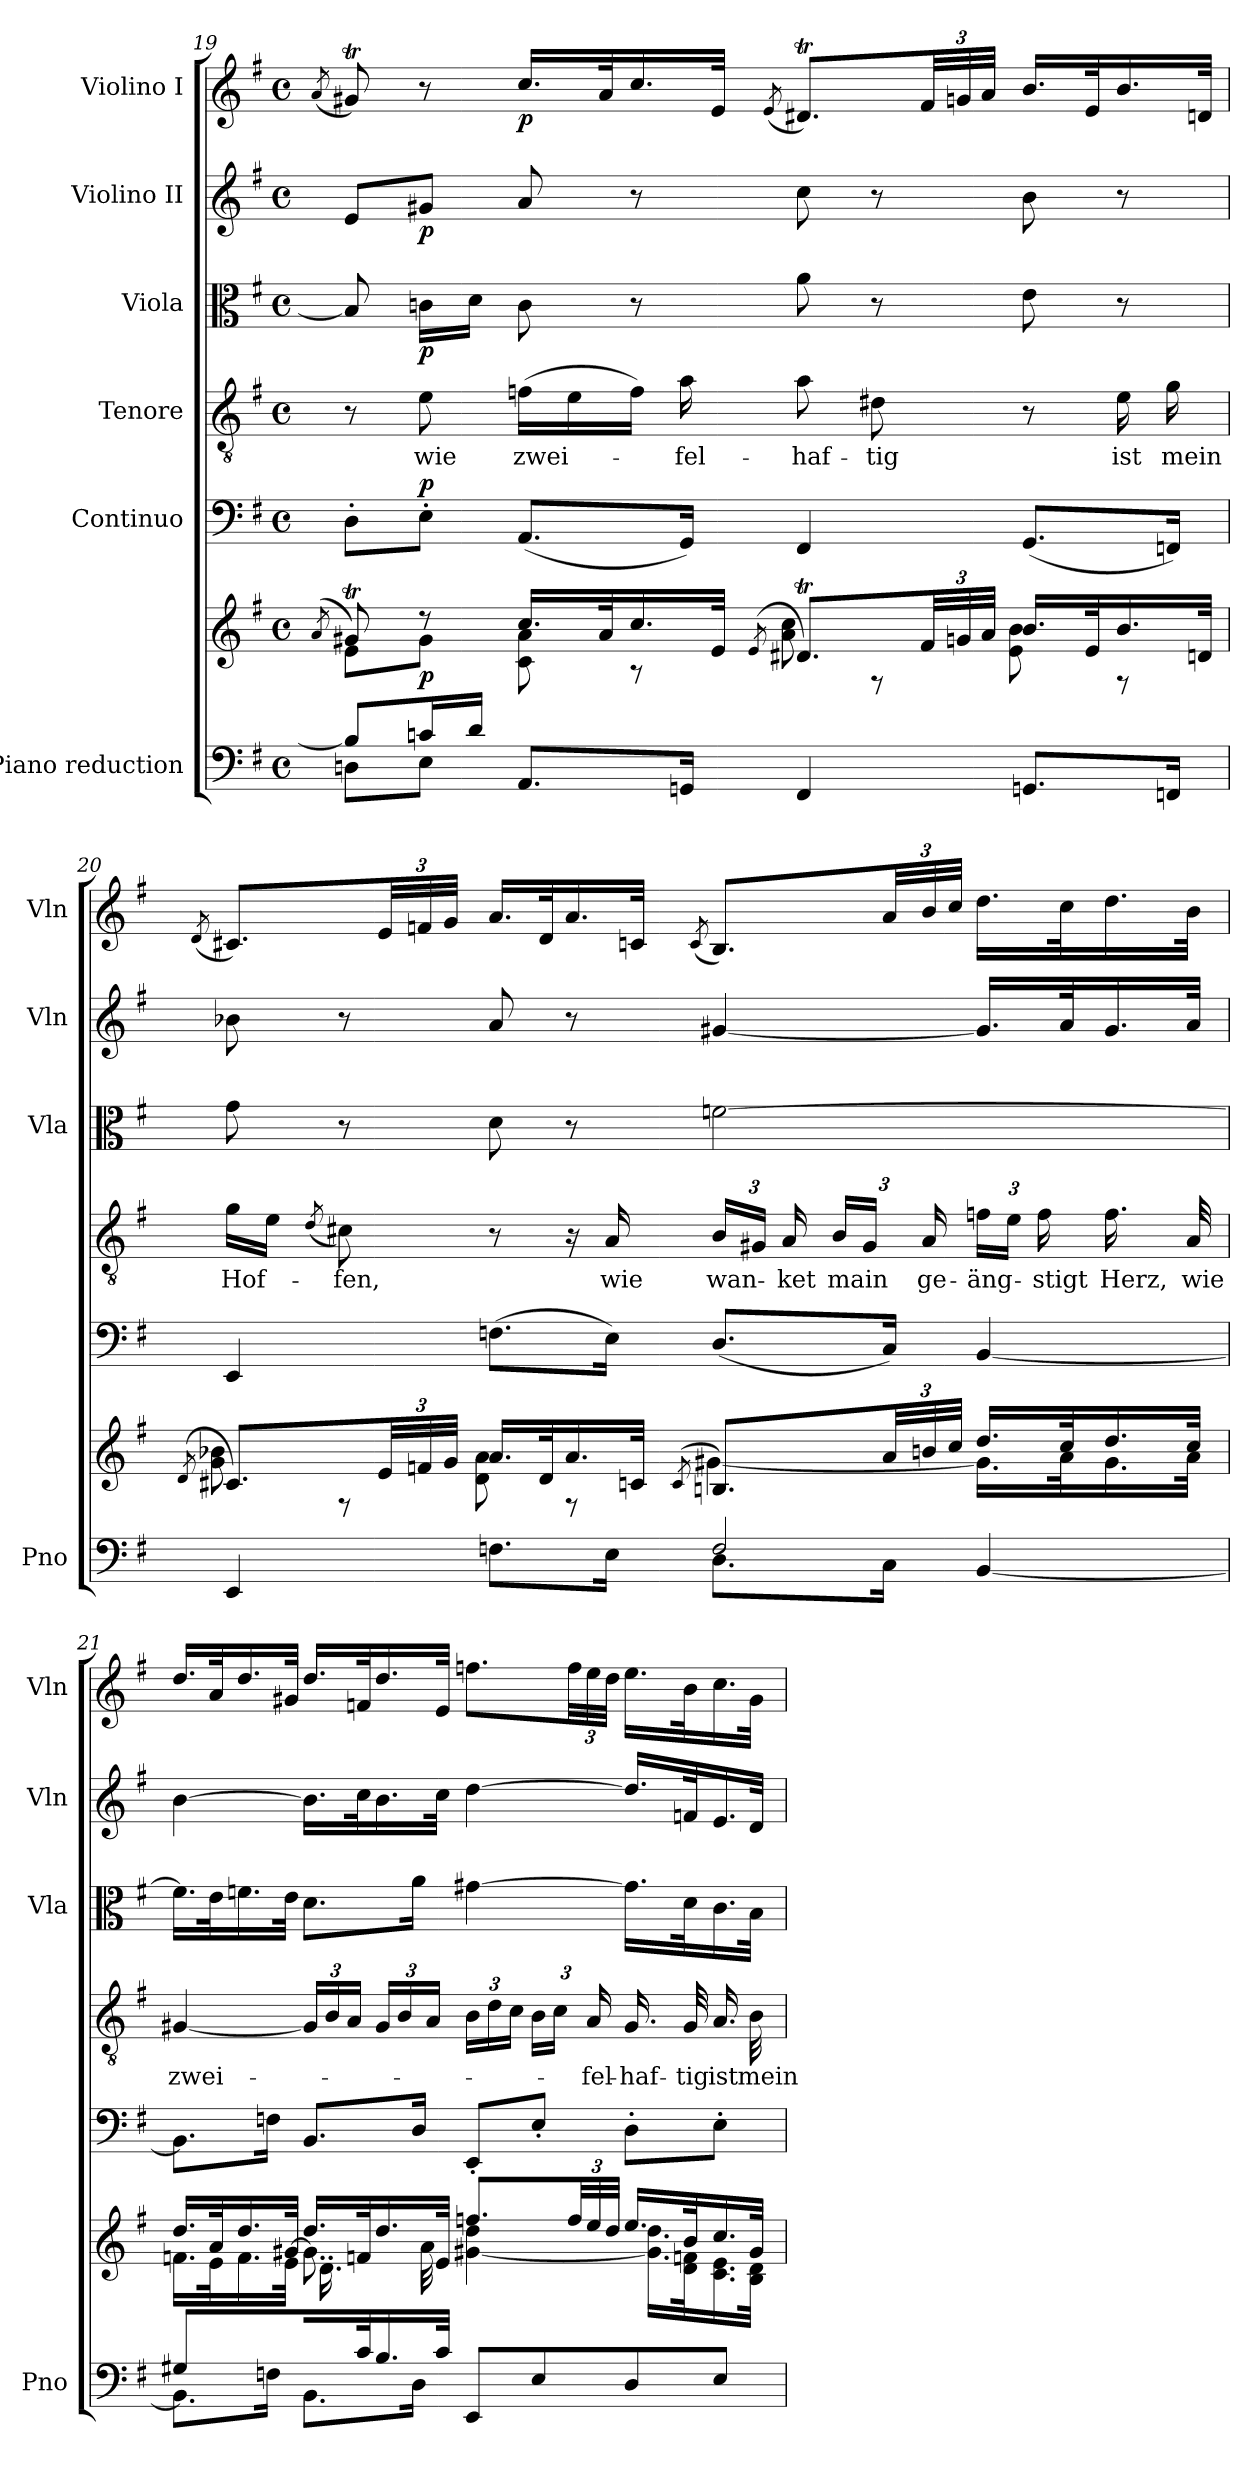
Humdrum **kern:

**kern	**kern	**dynam	**kern	**dynam	**kern	**text	**kern	**dynam	**kern	**dynam	**kern	**dynam
*part6	*part6	*part6	*part5	*part5	*part4	*part4	*part3	*part3	*part2	*part2	*part1	*part1
*staff7	*staff6	*staff6/7	*staff5	*staff5	*staff4	*staff4	*staff3	*staff3	*staff2	*staff2	*staff1	*staff1
*I"Piano reduction	*	*	*I"Continuo	*	*I"Tenore	*	*I"Viola	*	*I"Violino II	*	*I"Violino I	*
*I'Pno	*	*	*	*	*	*	*I'Vla	*	*I'Vln	*	*I'Vln	*
*clefF4	*clefG2	*	*clefF4	*	*clefGv2	*	*clefC3	*	*clefG2	*	*clefG2	*
*k[f#]	*k[f#]	*	*k[f#]	*	*k[f#]	*	*k[f#]	*	*k[f#]	*	*k[f#]	*
*M4/4	*M4/4	*	*M4/4	*	*M4/4	*	*M4/4	*	*M4/4	*	*M4/4	*
*met(c)	*met(c)	*	*met(c)	*	*met(c)	*	*met(c)	*	*met(c)	*	*met(c)	*
=19	=19	=19	=19	=19	=19	=19	=19	=19	=19	=19	=19	=19
.	(>8qa/	.	.	.	.	.	.	.	.	.	(8qa/	.
*^	*^	*	*	*	*	*	*	*	*	*	*	*
8B/L]	8Dn\L	8g#Xt/)	8e\L	.	8D'\L	.	8r	.	8B/]	.	8e/L	.	8g#Xt/)	.
!	!	!	!	!LO:DY:b	!	!LO:DY:a	!	!LO:LY:b	!	!LO:DY:b	!	!LO:DY:b	!	!
16cn/L	8E\J	8r	8g#\J	p	8E'\J	p	8e\	wie	16cn\LL	p	8g#X/J	p	8r	.
16d/JJ	.	.	.	.	.	.	.	.	16d\JJ	.	.	.	.	.
!	!	!	!	!	!	!	!	!LO:LY:b	!	!	!	!	!	!LO:DY:b
8.AA/L	4ryy	16.cc/LL	8c\ 8a\	.	(8.AA/L	.	(16fn\LL	zwei-	8c\	.	8a/	.	16.cc/LL	p
.	.	.	.	.	.	.	16e\	.	.	.	.	.	.	.
.	.	32a/K	.	.	.	.	.	.	.	.	.	.	32a/K	.
.	.	16.cc/	8r	.	.	.	16f\JJ)	.	8r	.	8r	.	16.cc/	.
!	!	!	!	!	!	!	!	!LO:LY:b	!	!	!	!	!	!
16GGn/Jk	.	.	.	.	16GG/Jk)	.	16a\	-fel-	.	.	.	.	.	.
.	.	32e/JJk	.	.	.	.	.	.	.	.	.	.	32e/JJk	.
.	.	(8qe/	.	.	.	.	.	.	.	.	.	.	(8qe/	.
!	!	!	!	!	!	!	!	!LO:LY:b	!	!	!	!	!	!
4FF#/	2ryy	8.d#Xt/L)	8a\ 8cc\	.	4FF#/	.	8a\	-haf-	8a\	.	8cc\	.	8.d#Xt/L)	.
!	!	!	!	!	!	!	!	!LO:LY:b	!	!	!	!	!	!
.	.	.	8r	.	.	.	8d#X\	-tig	8r	.	8r	.	.	.
*	*	*Xbrackettup	*	*	*	*	*	*	*	*	*	*	*Xbrackettup	*
.	.	48f#/LL	.	.	.	.	.	.	.	.	.	.	48f#/LL	.
.	.	48gn/	.	.	.	.	.	.	.	.	.	.	48gn/	.
.	.	48a/JJJ	.	.	.	.	.	.	.	.	.	.	48a/JJJ	.
8.GGn/L	.	16.b/LL	8e\ 8b\	.	(8.GG/L	.	8r	.	8e\	.	8b\	.	16.b/LL	.
.	.	32e/K	.	.	.	.	.	.	.	.	.	.	32e/K	.
!	!	!	!	!	!	!	!	!LO:LY:b	!	!	!	!	!	!
.	.	16.b/	8r	.	.	.	16e\	ist	8r	.	8r	.	16.b/	.
!	!	!	!	!	!	!	!	!LO:LY:b	!	!	!	!	!	!
16FFn/Jk	.	.	.	.	16FFn/Jk)	.	16g\	mein	.	.	.	.	.	.
.	.	32dn/JJk	.	.	.	.	.	.	.	.	.	.	32dn/JJk	.
!!LO:LB:g=z
=20	=20	=20	=20	=20	=20	=20	=20	=20	=20	=20	=20	=20	=20	=20
.	.	(8qd/	.	.	.	.	.	.	.	.	.	.	(8qd/	.
!	!	!	!	!	!	!	!	!LO:LY:b	!	!	!	!	!	!
4EE/	4ryy	8.c#X/L)	8g\ 8b-X\	.	4EE/	.	16g\LL	Hof-	8g\	.	8b-X\	.	8.c#X/L)	.
.	.	.	.	.	.	.	16e\JJ	.	.	.	.	.	.	.
.	.	.	.	.	.	.	(8qd/	.	.	.	.	.	.	.
!	!	!	!	!	!	!	!	!LO:LY:b	!	!	!	!	!	!
.	.	.	8r	.	.	.	8c#X\)	-fen,	8r	.	8r	.	.	.
.	.	48e/LL	.	.	.	.	.	.	.	.	.	.	48e/LL	.
.	.	48fni/	.	.	.	.	.	.	.	.	.	.	48fn/	.
.	.	48g/JJJ	.	.	.	.	.	.	.	.	.	.	48g/JJJ	.
4ryy	8.Fn\L	16.a/LL	8d\ 8a\	.	(8.Fn\L	.	8r	.	8d\	.	8a/	.	16.a/LL	.
.	.	32d/K	.	.	.	.	.	.	.	.	.	.	32d/K	.
.	.	16.a/	8r	.	.	.	16r	.	8r	.	8r	.	16.a/	.
!	!	!	!	!	!	!	!	!LO:LY:b	!	!	!	!	!	!
.	16E\Jk	.	.	.	16E\Jk)	.	16A/	wie	.	.	.	.	.	.
.	.	32cn/JJk	.	.	.	.	.	.	.	.	.	.	32cn/JJk	.
.	.	(8qc/	.	.	.	.	.	.	.	.	.	.	(8qc/	.
*	*	*	*	*	*	*	*Xbrackettup	*	*	*	*	*	*	*
!	!	!	!	!	!	!	!	!LO:LY:b	!	!	!	!	!	!
2F/	8.D\L	8.Bn/L)	[4g#X\	.	(8.D/L	.	24B/LL	wan-	[2fn\	.	[4g#X/	.	8.B/L)	.
.	.	.	.	.	.	.	24G#X/JJ	.	.	.	.	.	.	.
!	!	!	!	!	!	!	!	!LO:LY:b	!	!	!	!	!	!
.	.	.	.	.	.	.	24A/	-ket	.	.	.	.	.	.
!	!	!	!	!	!	!	!	!LO:LY:b	!	!	!	!	!	!
.	.	.	.	.	.	.	24B/LL	main	.	.	.	.	.	.
.	.	.	.	.	.	.	24G#/JJ	.	.	.	.	.	.	.
.	16C\Jk	48a/LL	.	.	16C/Jk)	.	.	.	.	.	.	.	48a/LL	.
!	!	!	!	!	!	!	!	!LO:LY:b	!	!	!	!	!	!
.	.	48bn/	.	.	.	.	24A/	ge-	.	.	.	.	48b/	.
.	.	48cc/JJJ	.	.	.	.	.	.	.	.	.	.	48cc/JJJ	.
!	!	!	!	!	!	!	!	!LO:LY:b	!	!	!	!	!	!
.	[<4BB/	16.dd/LL	16.g#\LL]	.	[4BB/	.	24fn\LL	-äng-	.	.	16.g#/LL]	.	16.dd\LL	.
.	.	.	.	.	.	.	24e\JJ	.	.	.	.	.	.	.
!	!	!	!	!	!	!	!	!LO:LY:b	!	!	!	!	!	!
.	.	.	.	.	.	.	24f\	-stigt	.	.	.	.	.	.
.	.	32cc/K	32a\K	.	.	.	.	.	.	.	32a/K	.	32cc\K	.
!	!	!	!	!	!	!	!	!LO:LY:b	!	!	!	!	!	!
.	.	16.dd/	16.g#\	.	.	.	16.f\	Herz,	.	.	16.g#/	.	16.dd\	.
!	!	!	!	!	!	!	!	!LO:LY:b	!	!	!	!	!	!
.	.	32cc/JJk	32a\JJk	.	.	.	32A/	wie	.	.	32a/JJk	.	32b\JJk	.
=21	=21	=21	=21	=21	=21	=21	=21	=21	=21	=21	=21	=21	=21	=21
*	*	*	*^	*	*	*	*	*	*	*	*	*	*	*
!	!	!	!	!	!	!	!	!	!LO:LY:b	!	!	!	!	!	!
4G#X/	8.BB\L]	16.dd/LL	16.fn\LL	4ryy	.	8.BB\L]	.	[4G#X/	zwei-	16.f\LL]	.	[4b\	.	16.dd/LL	.
.	.	32a/K	32e\K	.	.	.	.	.	.	32e\K	.	.	.	32a/K	.
.	.	16.dd/	16.f\	.	.	.	.	.	.	16.fn\	.	.	.	16.dd/	.
.	16Fn\Jk	.	.	.	.	16Fn\Jk	.	.	.	.	.	.	.	.	.
.	.	[32g#X/JJk	32e\JJk	.	.	.	.	.	.	32e\JJk	.	.	.	32g#X/JJk	.
16.ryy	8.BB\L	16.dd/LL	8..g#\]	16.d\LL	.	8.BB/L	.	24G#/LL]	.	8.d\L	.	16.b\LL]	.	16.dd/LL	.
.	.	.	.	.	.	.	.	24B/	.	.	.	.	.	.	.
.	.	.	.	.	.	.	.	24A/JJ	.	.	.	.	.	.	.
32c/K	.	32fn/K	.	2ryy	.	.	.	.	.	.	.	32cc\K	.	32fn/K	.
16.B/	.	16.dd/	.	.	.	.	.	24G#/LL	.	.	.	16.b\	.	16.dd/	.
.	.	.	.	.	.	.	.	24B/	.	.	.	.	.	.	.
.	16D\Jk	.	.	.	.	16D/Jk	.	.	.	16a\Jk	.	.	.	.	.
.	.	.	.	.	.	.	.	24A/JJ	.	.	.	.	.	.	.
32c/JJk	.	32e/JJk	32a\	.	.	.	.	.	.	.	.	32cc\JJk	.	32e/JJk	.
*	*	*	*	*	*	*	*	*brackettup	*	*	*	*	*	*	*
8EE/L	2ryy	8.ffn/L	[4g#X\ 4dd\	.	.	8EE'/L	.	24B\LL	.	[4g#X\	.	[4dd\	.	8.ffn\L	.
.	.	.	.	.	.	.	.	24d\	.	.	.	.	.	.	.
.	.	.	.	.	.	.	.	24c\JJ	.	.	.	.	.	.	.
*	*	*	*	*	*	*	*	*Xbrackettup	*	*	*	*	*	*	*
8E/	.	.	.	.	.	8E'/J	.	24B\LL	.	.	.	.	.	.	.
.	.	.	.	.	.	.	.	24c\JJ	.	.	.	.	.	.	.
.	.	48ff/LL	.	.	.	.	.	.	.	.	.	.	.	48ff\LL	.
!	!	!	!	!	!	!	!	!	!LO:LY:b	!	!	!	!	!	!
.	.	48ee/	.	.	.	.	.	24A/	-fel-	.	.	.	.	48ee\	.
.	.	48dd/JJJ	.	.	.	.	.	.	.	.	.	.	.	48dd\JJJ	.
!	!	!	!	!	!	!	!	!	!LO:LY:b	!	!	!	!	!	!
8D/	.	16.ee/LL	16.g#\] 16.dd\LL	.	.	8D'\L	.	16.G#/	-haf-	16.g#\LL]	.	16.dd/LL]	.	16.ee\LL	.
!	!	!	!	!	!	!	!	!	!LO:LY:b	!	!	!	!	!	!
.	.	32b/K	32d\ 32fn\K	8ryy	.	.	.	32G#/	-tig	32d\K	.	32fn/K	.	32b\K	.
!	!	!	!	!	!	!	!	!	!LO:LY:b	!	!	!	!	!	!
8E/J	.	16.cc/	16.c\ 16.e\	.	.	8E'\J	.	16.A/	ist	16.c\	.	16.e/	.	16.cc\	.
!	!	!	!	!	!	!	!	!	!LO:LY:b	!	!	!	!	!	!
.	.	32g#/JJk	32B\ 32d\JJk	32ryy	.	.	.	32B\	mein	32B\JJk	.	32d/JJk	.	32g#\JJk	.
*v	*v	*	*	*	*	*	*	*	*	*	*	*	*	*	*
*	*v	*v	*v	*	*	*	*	*	*	*	*	*	*	*
=	=	=	=	=	=	=	=	=	=	=	=	=
*-	*-	*-	*-	*-	*-	*-	*-	*-	*-	*-	*-	*-
